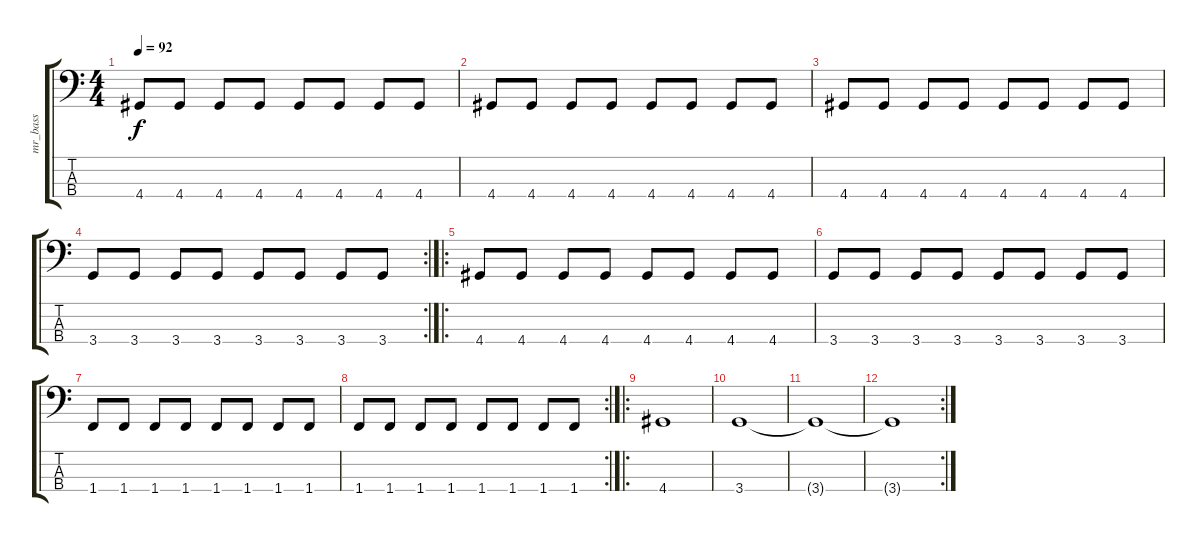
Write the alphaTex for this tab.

\track ("mr_bass" "mr_bass") {instrument electricbassfinger}
\staff {score tabs}
\tuning (G2 D2 A1 E1) {hide}
\ts (4 4)
\tempo 92
\clef f4
\ks c
4.4.8{dy f} 4.4.8 4.4.8 4.4.8 4.4.8 4.4.8 4.4.8 4.4.8 |
4.4.8 4.4.8 4.4.8 4.4.8 4.4.8 4.4.8 4.4.8 4.4.8 |
4.4.8 4.4.8 4.4.8 4.4.8 4.4.8 4.4.8 4.4.8 4.4.8 |
\rc 2
3.4.8 3.4.8 3.4.8 3.4.8 3.4.8 3.4.8 3.4.8 3.4.8 |
\ro
4.4.8 4.4.8 4.4.8 4.4.8 4.4.8 4.4.8 4.4.8 4.4.8 |
3.4.8 3.4.8 3.4.8 3.4.8 3.4.8 3.4.8 3.4.8 3.4.8 |
1.4.8 1.4.8 1.4.8 1.4.8 1.4.8 1.4.8 1.4.8 1.4.8 |
\rc 2
1.4.8 1.4.8 1.4.8 1.4.8 1.4.8 1.4.8 1.4.8 1.4.8 |
\ro
4.4.1 |
3.4.1 |
3.4{t}.1 |
\rc 2
3.4{t}.1
